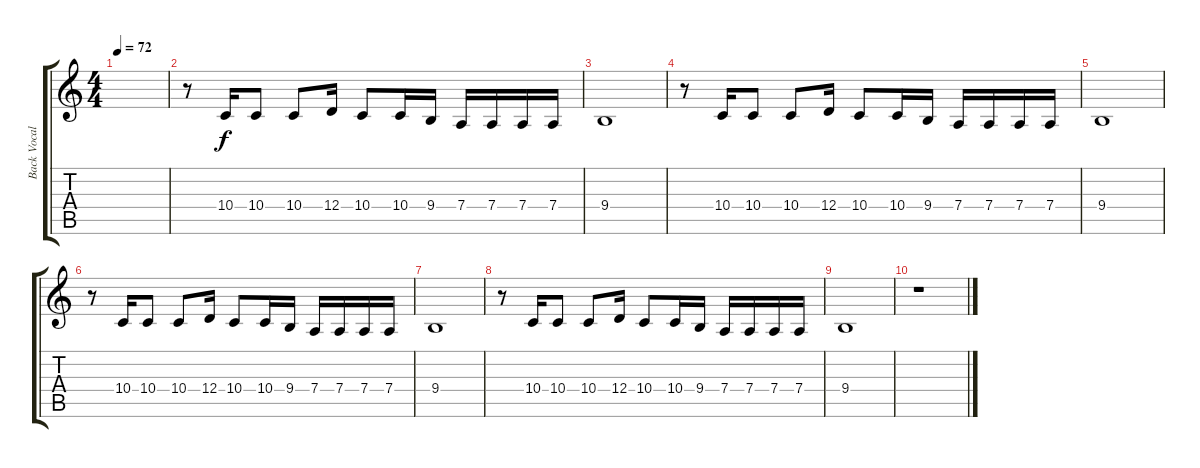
\track ("Back Vocal" "Back Vocal") {instrument choiraahs}
\staff {score tabs}
\tuning (E4 B3 G3 D3 A2 E2) {hide}
\ts (4 4)
\tempo 72
\clef g2
\ks c
|
r.8 10.4.16 10.4.8 10.4.8 12.4.16 10.4.8 10.4.16 9.4.16 7.4.16 7.4.16 7.4.16 7.4.16 |
9.4.1 |
r.8 10.4.16 10.4.8 10.4.8 12.4.16 10.4.8 10.4.16 9.4.16 7.4.16 7.4.16 7.4.16 7.4.16 |
9.4.1 |
r.8 10.4.16 10.4.8 10.4.8 12.4.16 10.4.8 10.4.16 9.4.16 7.4.16 7.4.16 7.4.16 7.4.16 |
9.4.1 |
r.8 10.4.16 10.4.8 10.4.8 12.4.16 10.4.8 10.4.16 9.4.16 7.4.16 7.4.16 7.4.16 7.4.16 |
9.4.1 |
r.1
